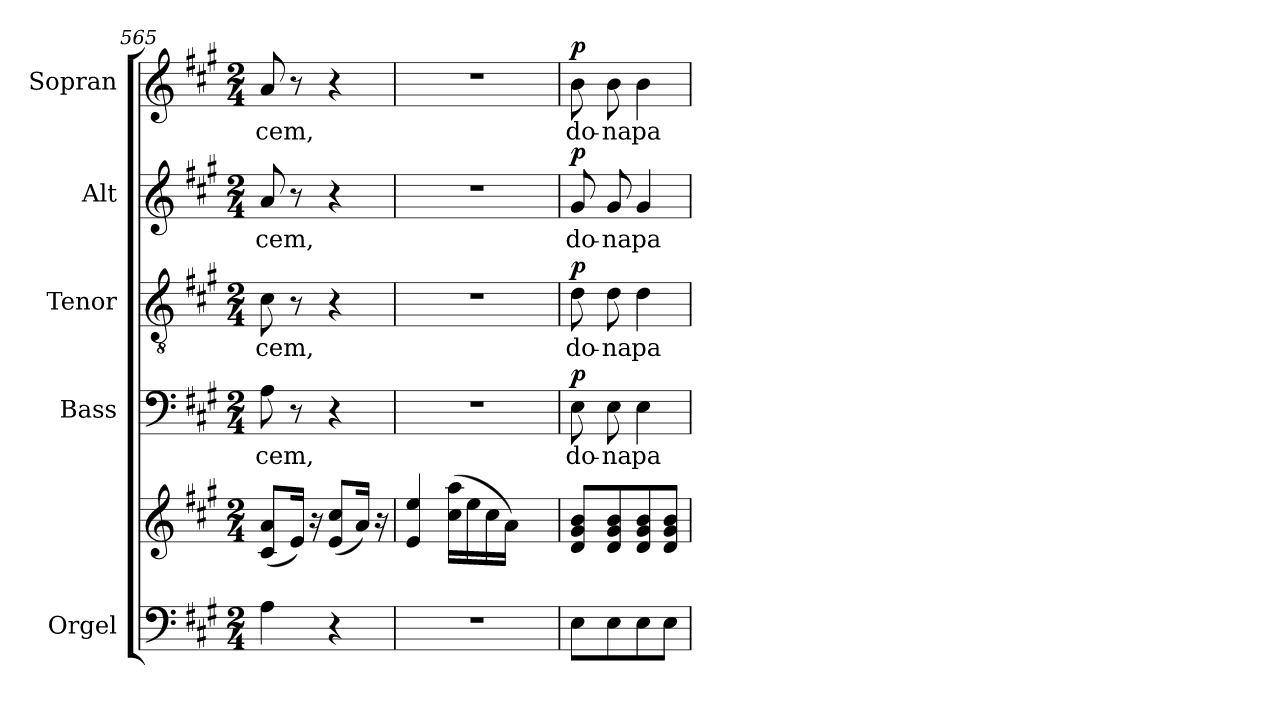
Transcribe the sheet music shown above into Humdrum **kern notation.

**kern	**kern	**kern	**text	**dynam	**kern	**text	**dynam	**kern	**text	**dynam	**kern	**text	**dynam
*part5	*part5	*part4	*part4	*part4	*part3	*part3	*part3	*part2	*part2	*part2	*part1	*part1	*part1
*staff6	*staff5	*staff4	*staff4	*staff4	*staff3	*staff3	*staff3	*staff2	*staff2	*staff2	*staff1	*staff1	*staff1
*I"Orgel	*	*I"Bass	*	*	*I"Tenor	*	*	*I"Alt	*	*	*I"Sopran	*	*
*I'Org.	*	*I'B.	*	*	*I'T.	*	*	*I'A.	*	*	*I'S.	*	*
*clefF4	*clefG2	*clefF4	*	*	*clefGv2	*	*	*clefG2	*	*	*clefG2	*	*
*k[f#c#g#]	*k[f#c#g#]	*k[f#c#g#]	*	*	*k[f#c#g#]	*	*	*k[f#c#g#]	*	*	*k[f#c#g#]	*	*
*A:	*A:	*A:	*	*	*A:	*	*	*A:	*	*	*A:	*	*
*M2/4	*M2/4	*M2/4	*	*	*M2/4	*	*	*M2/4	*	*	*M2/4	*	*
=565	=565	=565	=565	=565	=565	=565	=565	=565	=565	=565	=565	=565	=565
!	!	!	!LO:LY:b	!	!	!LO:LY:b	!	!	!LO:LY:b	!	!	!LO:LY:b	!
4A\	(<8c#/ 8a/L	8A\	-cem,	.	8c#\	-cem,	.	8a/	-cem,	.	8a/	-cem,	.
.	16e/Jk)	8r	.	.	8r	.	.	8r	.	.	8r	.	.
.	16r	.	.	.	.	.	.	.	.	.	.	.	.
4r	(<8e/ 8cc#/L	4r	.	.	4r	.	.	4r	.	.	4r	.	.
.	16a/Jk)	.	.	.	.	.	.	.	.	.	.	.	.
.	16r	.	.	.	.	.	.	.	.	.	.	.	.
=566	=566	=566	=566	=566	=566	=566	=566	=566	=566	=566	=566	=566	=566
2r	4e/ 4ee/	2r	.	.	2r	.	.	2r	.	.	2r	.	.
.	(>16cc#\ 16aa\LL	.	.	.	.	.	.	.	.	.	.	.	.
.	16ee\	.	.	.	.	.	.	.	.	.	.	.	.
.	16cc#\	.	.	.	.	.	.	.	.	.	.	.	.
.	16a\JJ)	.	.	.	.	.	.	.	.	.	.	.	.
=567	=567	=567	=567	=567	=567	=567	=567	=567	=567	=567	=567	=567	=567
!	!	!	!LO:LY:b	!LO:DY:a	!	!LO:LY:b	!LO:DY:a	!	!LO:LY:b	!LO:DY:a	!	!LO:LY:b	!LO:DY:a
8E\L	8d/ 8g#/ 8b/L	8E\	do-	p	8d\	do-	p	8g#/	do-	p	8b\	do-	p
!	!	!	!LO:LY:b	!	!	!LO:LY:b	!	!	!LO:LY:b	!	!	!LO:LY:b	!
8E\	8d/ 8g#/ 8b/	8E\	-na	.	8d\	-na	.	8g#/	-na	.	8b\	-na	.
!	!	!	!LO:LY:b	!	!	!LO:LY:b	!	!	!LO:LY:b	!	!	!LO:LY:b	!
8E\	8d/ 8g#/ 8b/	4E\	pa-	.	4d\	pa-	.	4g#/	pa-	.	4b\	pa-	.
8E\J	8d/ 8g#/ 8b/J	.	.	.	.	.	.	.	.	.	.	.	.
=	=	=	=	=	=	=	=	=	=	=	=	=	=
*-	*-	*-	*-	*-	*-	*-	*-	*-	*-	*-	*-	*-	*-
